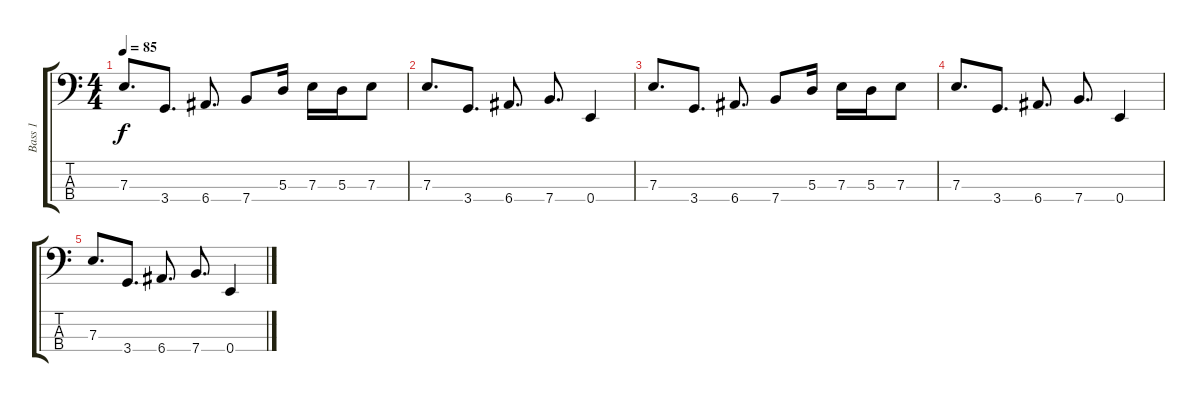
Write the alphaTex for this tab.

\track ("Bass 1" "Bass 1") {instrument electricbassfinger}
\staff {score tabs}
\tuning (G2 D2 A1 E1) {hide}
\ts (4 4)
\tempo 85
\clef f4
\ks c
7.3.8{d dy f} 3.4.8{d} 6.4.8{d} 7.4.8 5.3.16 7.3.16 5.3.16 7.3.8 |
7.3.8{d} 3.4.8{d} 6.4.8{d} 7.4.8{d} 0.4.4 |
7.3.8{d} 3.4.8{d} 6.4.8{d} 7.4.8 5.3.16 7.3.16 5.3.16 7.3.8 |
7.3.8{d} 3.4.8{d} 6.4.8{d} 7.4.8{d} 0.4.4 |
7.3.8{d} 3.4.8{d} 6.4.8{d} 7.4.8{d} 0.4.4
